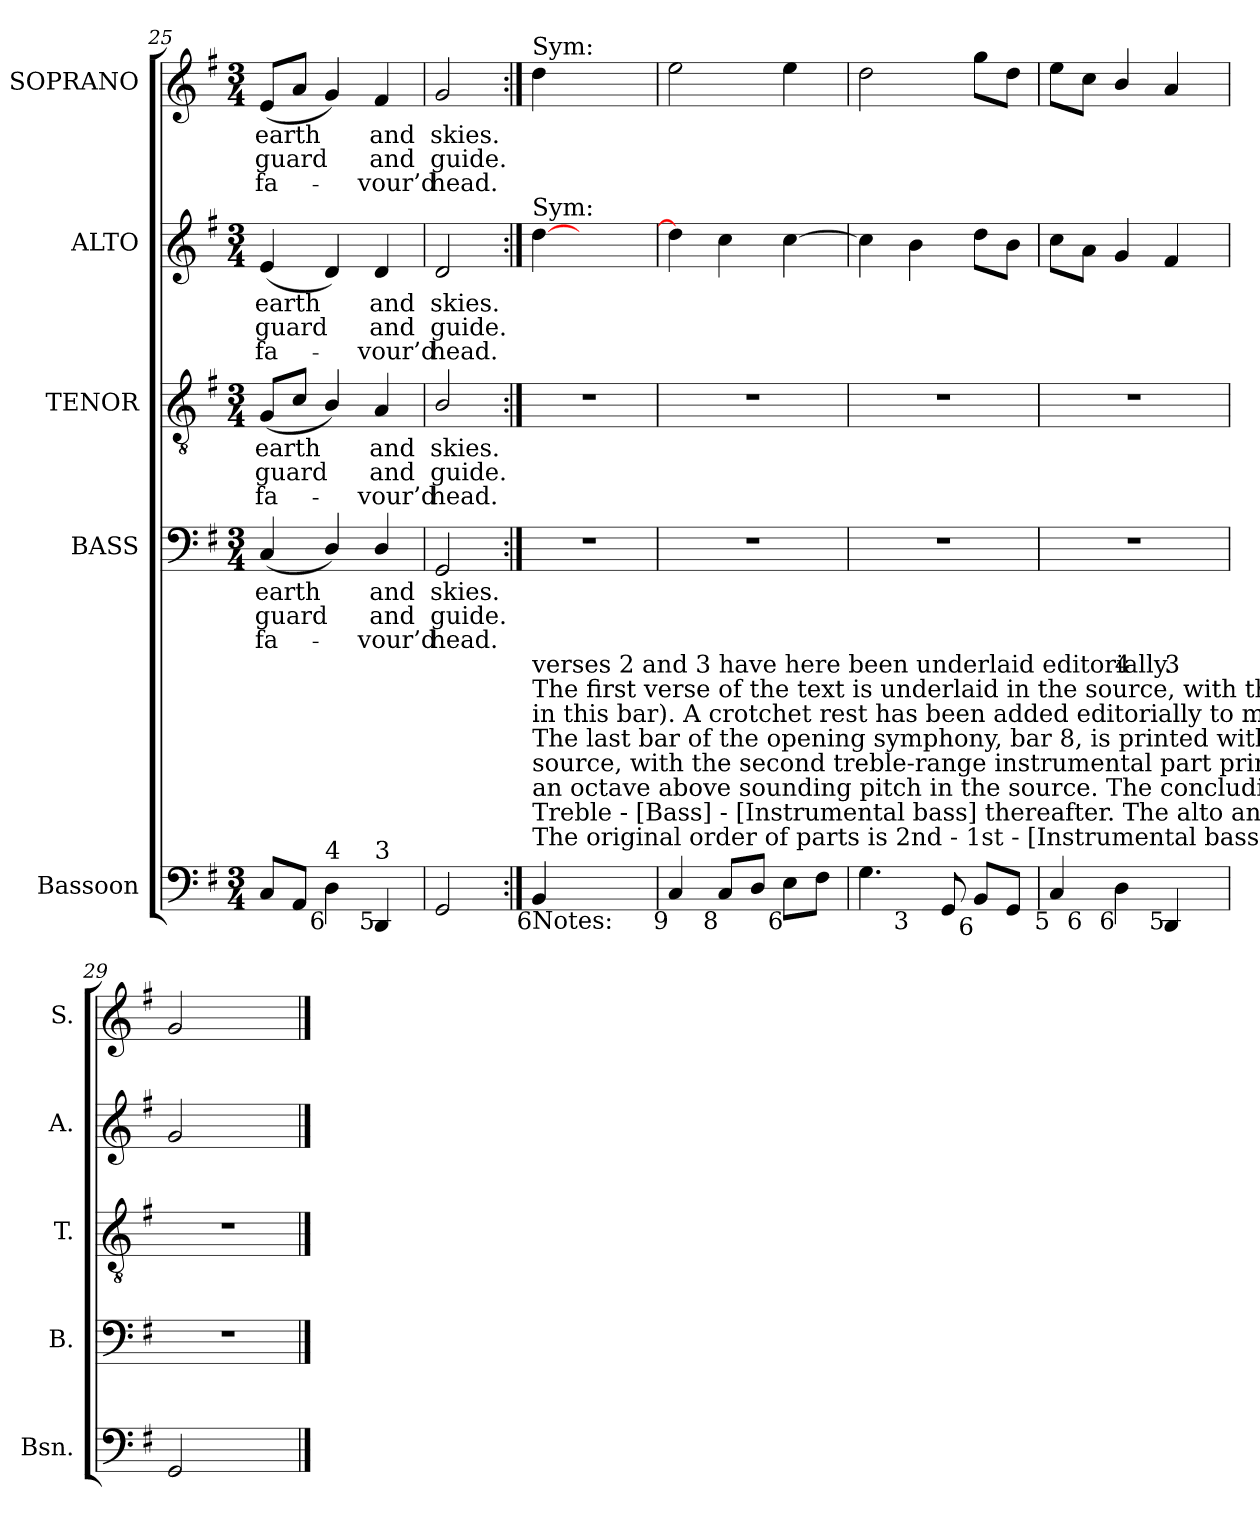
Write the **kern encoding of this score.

**kern	**kern	**text	**text	**text	**kern	**text	**text	**text	**kern	**text	**text	**text	**kern	**text	**text	**text
*part5	*part4	*part4	*part4	*part4	*part3	*part3	*part3	*part3	*part2	*part2	*part2	*part2	*part1	*part1	*part1	*part1
*staff5	*staff4	*staff4	*staff4	*staff4	*staff3	*staff3	*staff3	*staff3	*staff2	*staff2	*staff2	*staff2	*staff1	*staff1	*staff1	*staff1
*I"Bassoon	*I"BASS	*	*	*	*I"TENOR	*	*	*	*I"ALTO	*	*	*	*I"SOPRANO	*	*	*
*I'Bsn.	*I'B.	*	*	*	*I'T.	*	*	*	*I'A.	*	*	*	*I'S.	*	*	*
*clefF4	*clefF4	*	*	*	*clefGv2	*	*	*	*clefG2	*	*	*	*clefG2	*	*	*
*	*	*	*	*	*ITrd7c12	*	*	*	*	*	*	*	*	*	*	*
*k[f#]	*k[f#]	*	*	*	*k[f#]	*	*	*	*k[f#]	*	*	*	*k[f#]	*	*	*
*G:	*G:	*	*	*	*G:	*	*	*	*G:	*	*	*	*G:	*	*	*
*M3/4	*M3/4	*	*	*	*M3/4	*	*	*	*M3/4	*	*	*	*M3/4	*	*	*
=25	=25	=25	=25	=25	=25	=25	=25	=25	=25	=25	=25	=25	=25	=25	=25	=25
!	!	!LO:LY:b:color=#000000	!LO:LY:b:color=#000000	!LO:LY:b:color=#000000	!	!	!	!	!	!	!	!	!	!	!	!
!	!	!	!	!	!	!LO:LY:b:color=#000000	!LO:LY:b:color=#000000	!LO:LY:b:color=#000000	!	!	!	!	!	!	!	!
!	!	!	!	!	!	!	!	!	!	!LO:LY:b:color=#000000	!LO:LY:b:color=#000000	!LO:LY:b:color=#000000	!	!	!	!
!	!	!	!	!	!	!	!	!	!	!	!	!	!	!LO:LY:b:color=#000000	!LO:LY:b:color=#000000	!LO:LY:b:color=#000000
8Ci/L	(4Ci/	earth	guard	fa-	(8GGi/L	earth	guard	fa-	(4ei/	earth	guard	fa-	(8ei/L	earth	guard	fa-
8AAi/J	.	.	.	.	8Ci/J	.	.	.	.	.	.	.	8ai/J	.	.	.
!LO:TX:b:rj:t=6	!	!	!	!	!	!	!	!	!	!	!	!	!	!	!	!
!LO:TX:t=4	!	!	!	!	!	!	!	!	!	!	!	!	!	!	!	!
4Di\	4Di/)	.	.	.	4BBi/)	.	.	.	4di/)	.	.	.	4gi/)	.	.	.
!	!	!LO:LY:b:color=#000000	!LO:LY:b:color=#000000	!LO:LY:b:color=#000000	!	!	!	!	!	!	!	!	!	!	!	!
!	!	!	!	!	!	!LO:LY:b:color=#000000	!LO:LY:b:color=#000000	!LO:LY:b:color=#000000	!	!	!	!	!	!	!	!
!	!	!	!	!	!	!	!	!	!	!LO:LY:b:color=#000000	!LO:LY:b:color=#000000	!LO:LY:b:color=#000000	!	!	!	!
!LO:TX:b:rj:t=5	!	!	!	!	!	!	!	!	!	!	!	!	!	!	!	!
!LO:TX:t=3	!	!	!	!	!	!	!	!	!	!	!	!	!	!	!	!
!	!	!	!	!	!	!	!	!	!	!	!	!	!	!LO:LY:b:color=#000000	!LO:LY:b:color=#000000	!LO:LY:b:color=#000000
4DDi/	4Di/	and	and	-vour’d	4AAi/	and	and	-vour’d	4di/	and	and	-vour’d	4f#i/	and	and	-vour’d
=26	=26	=26	=26	=26	=26	=26	=26	=26	=26	=26	=26	=26	=26	=26	=26	=26
!	!	!LO:LY:b:color=#000000	!LO:LY:b:color=#000000	!LO:LY:b:color=#000000	!	!	!	!	!	!	!	!	!	!	!	!
!	!	!	!	!	!	!LO:LY:b:color=#000000	!LO:LY:b:color=#000000	!LO:LY:b:color=#000000	!	!	!	!	!	!	!	!
!	!	!	!	!	!	!	!	!	!	!LO:LY:b:color=#000000	!LO:LY:b:color=#000000	!LO:LY:b:color=#000000	!	!	!	!
!	!	!	!	!	!	!	!	!	!	!	!	!	!	!LO:LY:b:color=#000000	!LO:LY:b:color=#000000	!LO:LY:b:color=#000000
2GGi/	2GGi/	skies.	guide.	head.	2BBi/	skies.	guide.	head.	2di/	skies.	guide.	head.	2gi/	skies.	guide.	head.
!!LO:LB:g=z
=25:|!	=25:|!	=25:|!	=25:|!	=25:|!	=25:|!	=25:|!	=25:|!	=25:|!	=25:|!	=25:|!	=25:|!	=25:|!	=25:|!	=25:|!	=25:|!	=25:|!
!	!	!	!	!	!	!	!	!	!	!	!	!	!LO:TX:a:t=Sym&colon;	!	!	!
!	!	!	!	!	!	!	!	!	!LO:TX:a:t=Sym&colon;	!	!	!	!	!	!	!
!LO:TX:b:t=Notes&colon;	!	!	!	!	!	!	!	!	!	!	!	!	!	!	!	!
!LO:TX:t=The original order of parts is 2nd - 1st - [Instrumental bass] in the opening symphony, and Tenor - [Alto] -	!	!	!	!	!	!	!	!	!	!	!	!	!	!	!	!
!LO:TX:t=Treble - [Bass] - [Instrumental bass] thereafter. The alto and tenor voice parts are given in the treble clef	!	!	!	!	!	!	!	!	!	!	!	!	!	!	!	!
!LO:TX:t=an octave above sounding pitch in the source. The concluding symphony is given on the voice parts in the	!	!	!	!	!	!	!	!	!	!	!	!	!	!	!	!
!LO:TX:t=source, with the second treble-range instrumental part printed on the tenor stave.	!	!	!	!	!	!	!	!	!	!	!	!	!	!	!	!
!LO:TX:t=The last bar of the opening symphony, bar 8, is printed with a minim only in the source (i.e. with two beats	!	!	!	!	!	!	!	!	!	!	!	!	!	!	!	!
!LO:TX:t=in this bar). A crotchet rest has been added editorially to make this bar up to three beats.	!	!	!	!	!	!	!	!	!	!	!	!	!	!	!	!
!LO:TX:t=The first verse of the text is underlaid in the source, with three subsequent verses printed after the music&colon;	!	!	!	!	!	!	!	!	!	!	!	!	!	!	!	!
!LO:TX:t=verses 2 and 3 have here been underlaid editorially.	!	!	!	!	!	!	!	!	!	!	!	!	!	!	!	!
!LO:TX:b:rj:t=6	!	!	!	!	!	!	!	!	!	!	!	!	!	!	!	!
!	!LO:N:vis=1	!	!	!	!LO:N:vis=1	!	!	!	!	!	!	!	!	!	!	!
4BBi/	2.r	.	.	.	2.r	.	.	.	[>4ddi\	.	.	.	4ddi\	.	.	.
2ryy	.	.	.	.	.	.	.	.	2ryy	.	.	.	2ryy	.	.	.
=26	=26	=26	=26	=26	=26	=26	=26	=26	=26	=26	=26	=26	=26	=26	=26	=26
!LO:TX:b:rj:t=9	!	!	!	!	!	!	!	!	!	!	!	!	!	!	!	!
!	!LO:N:vis=1	!	!	!	!LO:N:vis=1	!	!	!	!	!	!	!	!	!	!	!
4Ci/	2.r	.	.	.	2.r	.	.	.	4ddi\]	.	.	.	2eei\	.	.	.
!LO:TX:b:rj:t=8	!	!	!	!	!	!	!	!	!	!	!	!	!	!	!	!
8Ci/L	.	.	.	.	.	.	.	.	4cci\	.	.	.	.	.	.	.
8Di/J	.	.	.	.	.	.	.	.	.	.	.	.	.	.	.	.
!LO:TX:b:rj:t=6	!	!	!	!	!	!	!	!	!	!	!	!	!	!	!	!
8Ei\L	.	.	.	.	.	.	.	.	[>4cci\	.	.	.	4eei\	.	.	.
8F#i\J	.	.	.	.	.	.	.	.	.	.	.	.	.	.	.	.
=27	=27	=27	=27	=27	=27	=27	=27	=27	=27	=27	=27	=27	=27	=27	=27	=27
!LO:TX:b:rj:t=4	!	!	!	!	!	!	!	!	!	!	!	!	!	!	!	!
!	!LO:N:vis=1	!	!	!	!LO:N:vis=1	!	!	!	!	!	!	!	!	!	!	!
*^	*	*	*	*	*	*	*	*	*	*	*	*	*	*	*	*
4.Gi\	4ryy	2.r	.	.	.	2.r	.	.	.	4cci\]	.	.	.	2ddi\	.	.	.
!	!LO:TX:b:rj:t=3	!	!	!	!	!	!	!	!	!	!	!	!	!	!	!	!
.	2ryy	.	.	.	.	.	.	.	.	4bi\	.	.	.	.	.	.	.
8GGi/	.	.	.	.	.	.	.	.	.	.	.	.	.	.	.	.	.
!LO:TX:b:rj:t=6	!	!	!	!	!	!	!	!	!	!	!	!	!	!	!	!	!
8BBi/L	.	.	.	.	.	.	.	.	.	8ddi\L	.	.	.	8ggi\L	.	.	.
8GGi/J	.	.	.	.	.	.	.	.	.	8bi\J	.	.	.	8ddi\J	.	.	.
=28	=28	=28	=28	=28	=28	=28	=28	=28	=28	=28	=28	=28	=28	=28	=28	=28	=28
!LO:TX:b:rj:t=5	!	!	!	!	!	!	!	!	!	!	!	!	!	!	!	!	!
!	!	!LO:N:vis=1	!	!	!	!LO:N:vis=1	!	!	!	!	!	!	!	!	!	!	!
4Ci/	8ryy	2.r	.	.	.	2.r	.	.	.	8cci\L	.	.	.	8eei\L	.	.	.
!	!LO:TX:b:rj:t=6	!	!	!	!	!	!	!	!	!	!	!	!	!	!	!	!
.	2ryy	.	.	.	.	.	.	.	.	8ai\J	.	.	.	8cci\J	.	.	.
!LO:TX:b:rj:t=6	!	!	!	!	!	!	!	!	!	!	!	!	!	!	!	!	!
!LO:TX:t=4	!	!	!	!	!	!	!	!	!	!	!	!	!	!	!	!	!
4Di\	.	.	.	.	.	.	.	.	.	4gi/	.	.	.	4bi/	.	.	.
!LO:TX:b:rj:t=5	!	!	!	!	!	!	!	!	!	!	!	!	!	!	!	!	!
!LO:TX:t=3	!	!	!	!	!	!	!	!	!	!	!	!	!	!	!	!	!
4DDi/	.	.	.	.	.	.	.	.	.	4f#i/	.	.	.	4ai/	.	.	.
.	8ryy	.	.	.	.	.	.	.	.	.	.	.	.	.	.	.	.
=29	=29	=29	=29	=29	=29	=29	=29	=29	=29	=29	=29	=29	=29	=29	=29	=29	=29
!	!	!LO:N:vis=1	!	!	!	!LO:N:vis=1	!	!	!	!	!	!	!	!	!	!	!
*v	*v	*	*	*	*	*	*	*	*	*	*	*	*	*	*	*	*
2GGi/	2.r	.	.	.	2.r	.	.	.	2gi/	.	.	.	2gi/	.	.	.
4ryy	.	.	.	.	.	.	.	.	4ryy	.	.	.	4ryy	.	.	.
==	==	==	==	==	==	==	==	==	==	==	==	==	==	==	==	==
*-	*-	*-	*-	*-	*-	*-	*-	*-	*-	*-	*-	*-	*-	*-	*-	*-
